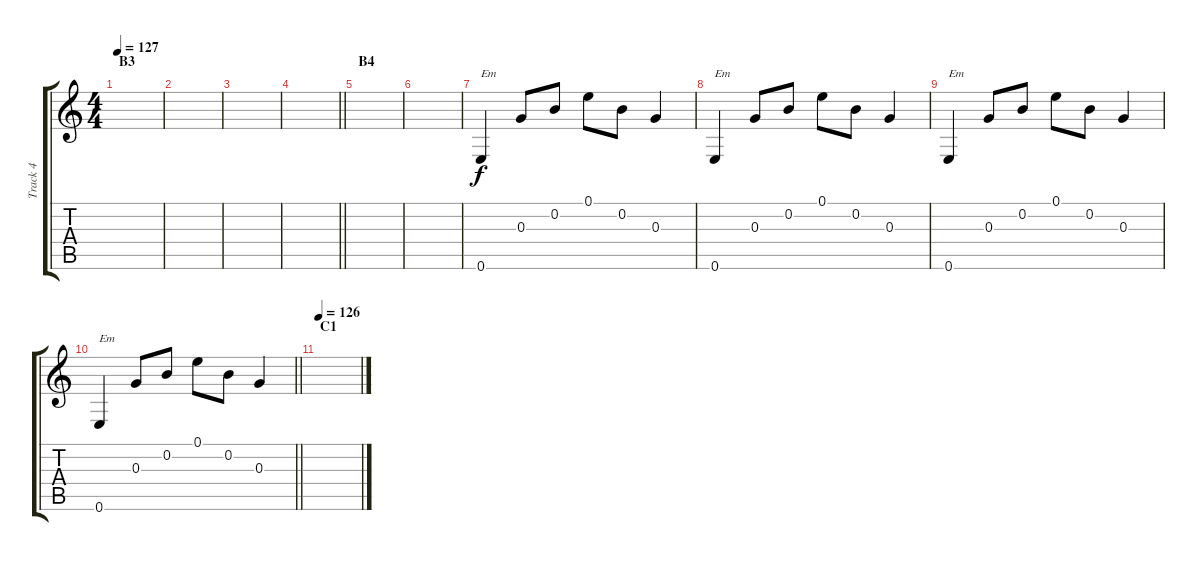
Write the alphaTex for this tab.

\track ("Track 4" "Track 4") {instrument acousticguitarsteel}
\staff {score tabs}
\tuning (E4 B3 G3 D3 A2 E2) {hide}
\ts (4 4)
\section ("" "B3")
\tempo 127
\clef g2
\ks c
|
|
|
\barLineRight lightlight
|
\section ("" "B4")
|
|
0.6.4{txt "Em"} 0.3.8 0.2.8 0.1.8 0.2.8 0.3.4 |
0.6.4{txt "Em"} 0.3.8 0.2.8 0.1.8 0.2.8 0.3.4 |
0.6.4{txt "Em"} 0.3.8 0.2.8 0.1.8 0.2.8 0.3.4 |
\barLineRight lightlight
0.6.4{txt "Em"} 0.3.8 0.2.8 0.1.8 0.2.8 0.3.4 |
\section ("" "C1")
\tempo 126
